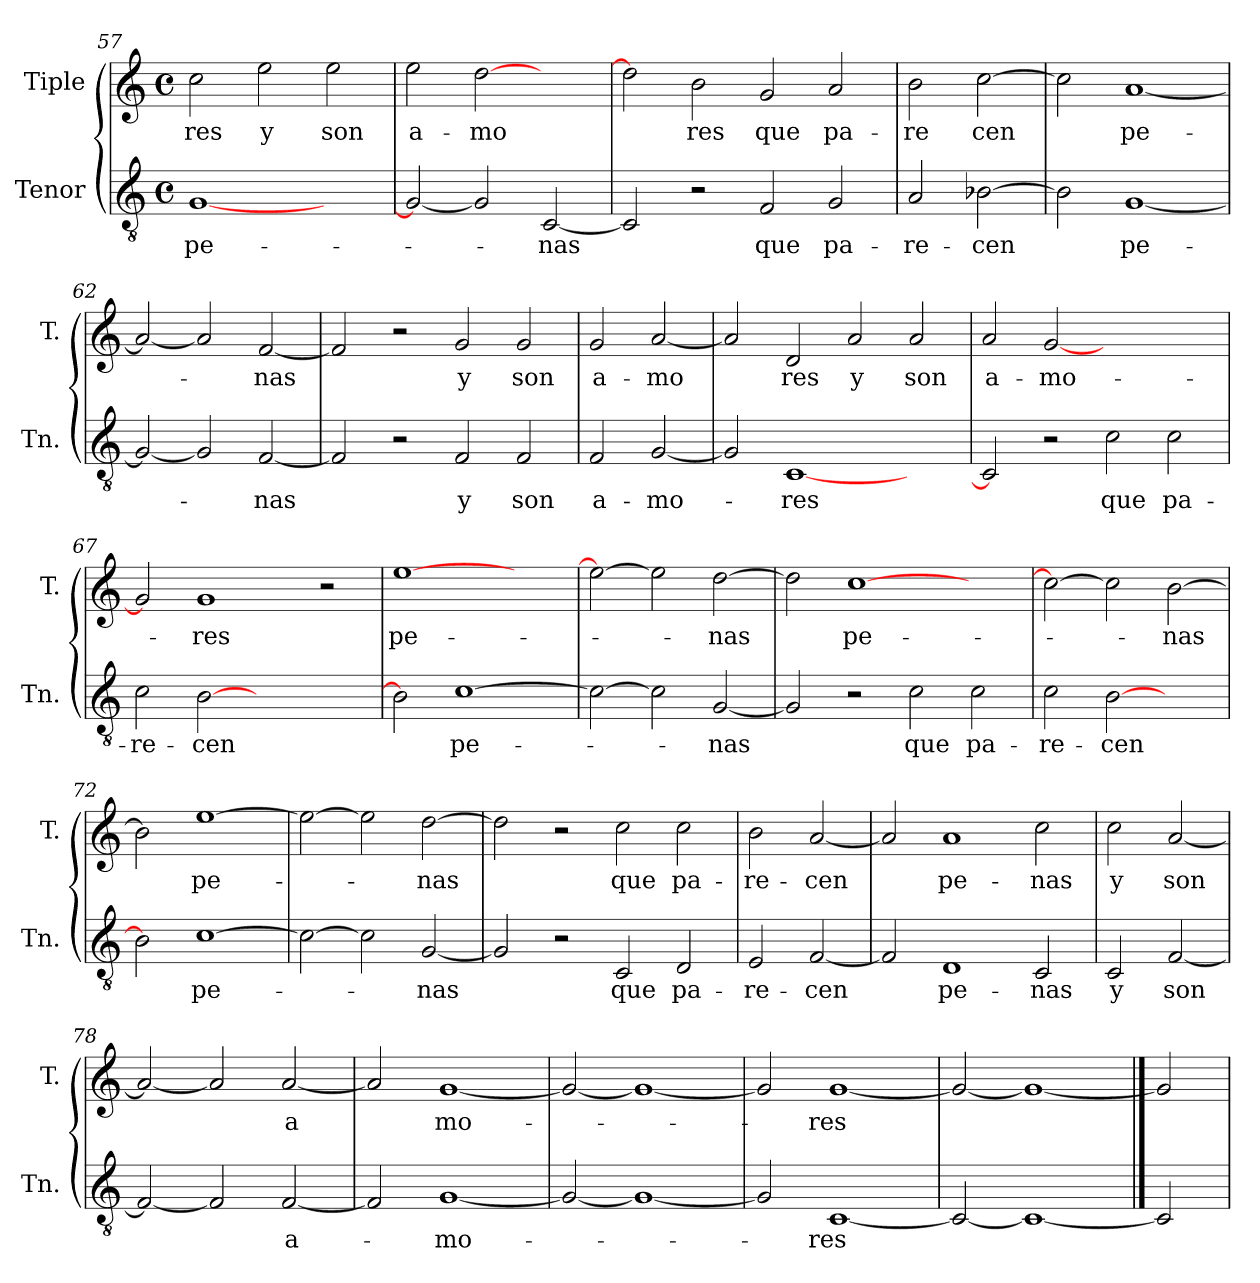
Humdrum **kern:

**kern	**text	**kern	**text
*part2	*part2	*part1	*part1
*staff2	*staff2	*staff1	*staff1
*I"Tenor	*	*I"Tiple	*
*I'Tn.	*	*I'T.	*
*clefGv2	*	*clefG2	*
*M4/4	*	*M4/4	*
*met(c)	*	*met(c)	*
=57	=57	=57	=57
[1G	pe-	2cc	-res
.	.	2ee	y
2ryy	.	2ee	son
=58	=58	=58	=58
2G_	.	2ee	a-
2G]	.	[2dd	-mo
[2C	-nas	2ryy	.
=59	=59	=59	=59
2C]	.	2dd]	.
2r	.	2b	-res
2F	que	2g	que
2G	pa-	2a	pa-
=60	=60	=60	=60
2A	-re-	2b	-re
[2B-X	-cen	[2cc	-cen
=61	=61	=61	=61
2B-]	.	2cc]	.
[1G	pe-	[1a	pe-
=62	=62	=62	=62
2G_	.	2a_	.
2G]	.	2a]	.
[2F	-nas	[2f	-nas
=63	=63	=63	=63
2F]	.	2f]	.
2r	.	2r	.
2F	y	2g	y
2F	son	2g	son
=64	=64	=64	=64
2F	a-	2g	a-
[2G	-mo-	[2a	-mo
=65	=65	=65	=65
2G]	.	2a]	.
[1C	-res	2d	-res
.	.	2a	y
2ryy	.	2a	son
=66	=66	=66	=66
2C]	.	2a	a-
2r	.	[2g	-mo-
2c	que	1ryy	.
2c	pa-	.	.
=67	=67	=67	=67
2c	-re-	2g]	.
[2B	-cen	1g	-res
1ryy	.	.	.
.	.	2r	.
=68	=68	=68	=68
2B]	.	[1ee	pe-
[1c	pe-	.	.
.	.	2ryy	.
=69	=69	=69	=69
2c_	.	2ee_	.
2c]	.	2ee]	.
[2G	-nas	[2dd	-nas
=70	=70	=70	=70
2G]	.	2dd]	.
2r	.	[1cc	pe-
2c	que	.	.
2c	pa-	2ryy	.
=71	=71	=71	=71
2c	-re-	2cc_	.
[2B	-cen	2cc]	.
2ryy	.	[2b	-nas
=72	=72	=72	=72
2B]	.	2b]	.
[1c	pe-	[1ee	pe-
=73	=73	=73	=73
2c_	.	2ee_	.
2c]	.	2ee]	.
[2G	-nas	[2dd	-nas
=74	=74	=74	=74
2G]	.	2dd]	.
2r	.	2r	.
2C	que	2cc	que
2D	pa-	2cc	pa-
=75	=75	=75	=75
2E	-re-	2b	-re-
[2F	-cen	[2a	-cen
=76	=76	=76	=76
2F]	.	2a]	.
1D	pe-	1a	pe-
2C	-nas	2cc	-nas
=77	=77	=77	=77
2C	y	2cc	y
[2F	son	[2a	son
=78	=78	=78	=78
2F_	.	2a_	.
2F]	.	2a]	.
[2F	a-	[2a	a
=79	=79	=79	=79
2F]	.	2a]	.
[1G	-mo-	[1g	-mo-
=80	=80	=80	=80
2G_	.	2g_	.
1G_	.	1g_	.
=81	=81	=81	=81
2G]	.	2g]	.
[1C	-res	[1g	-res
=82	=82	=82	=82
2C_	.	2g_	.
1C_	.	1g_	.
==83	==83	==83	==83
2C]	.	2g]	.
=	=	=	=
*-	*-	*-	*-
